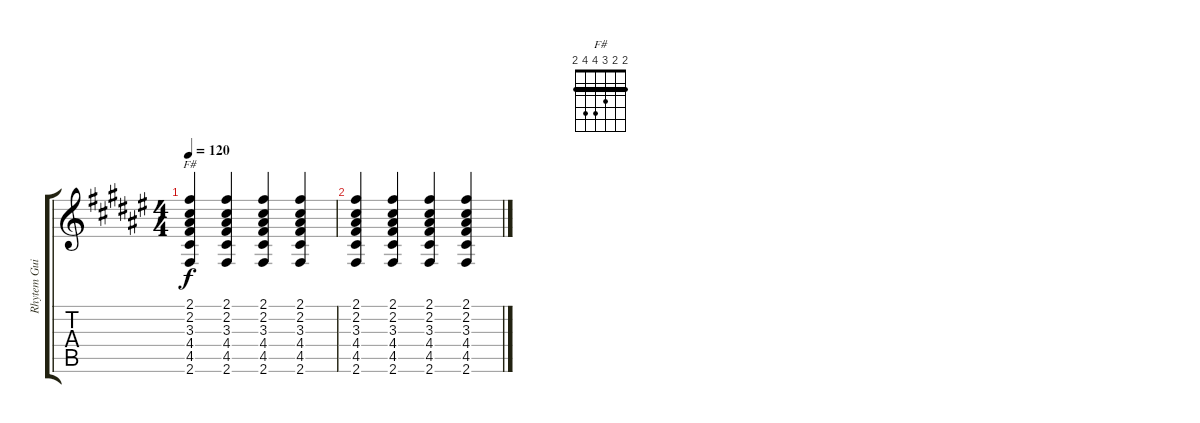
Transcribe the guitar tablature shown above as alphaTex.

\track ("Rhytem Guitar" "Rhytem Gui") {instrument acousticguitarsteel}
\staff {score tabs}
\tuning (E4 B3 G3 D3 A2 E2) {hide}
\chord ("F#" 2 2 3 4 4 2) {barre 2}
\ts (4 4)
\tempo 120
\clef g2
\ks f#
(2.1 2.2 3.3 4.4 4.5 2.6).4{ch "F#" dy f} (2.1 2.2 3.3 4.4 4.5 2.6).4 (2.1 2.2 3.3 4.4 4.5 2.6).4 (2.1 2.2 3.3 4.4 4.5 2.6).4 |
(2.1 2.2 3.3 4.4 4.5 2.6).4 (2.1 2.2 3.3 4.4 4.5 2.6).4 (2.1 2.2 3.3 4.4 4.5 2.6).4 (2.1 2.2 3.3 4.4 4.5 2.6).4
